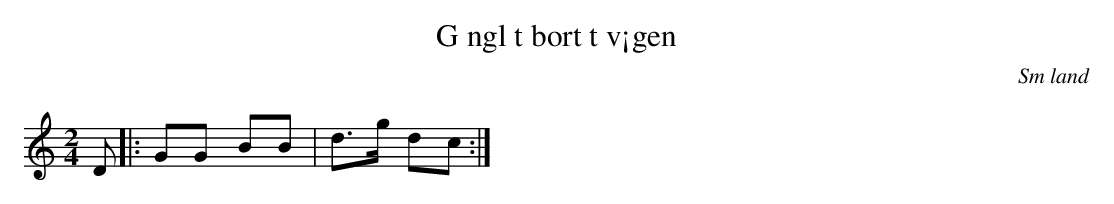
X:1
T:G ngl t bort t v¡gen
O:Sm land
M:2/4
L:1/8
K:C
D |: GG BB | d3/2g/2 dc  :|
